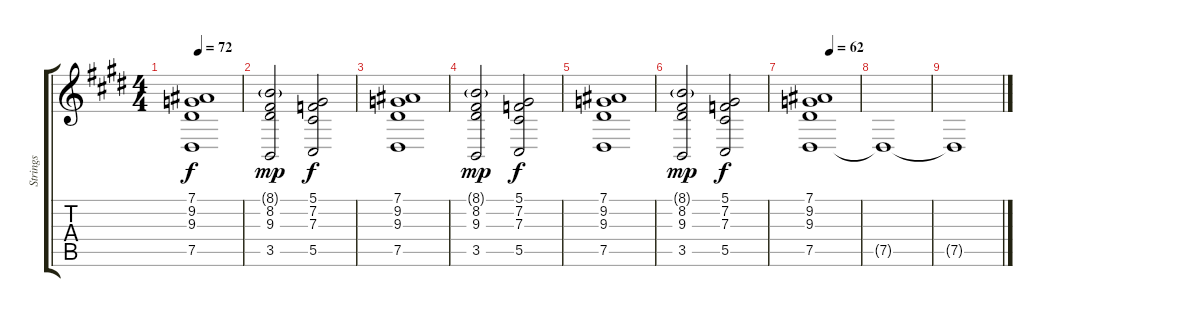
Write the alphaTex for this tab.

\track ("Strings" "Strings") {instrument stringensemble1}
\staff {score tabs}
\tuning (Eb4 Bb3 Gb3 Db3 Ab2 Eb2) {hide}
\ts (4 4)
\tempo 72
\clef g2
\ks e
(7.1 9.2 9.3 7.5).1{dy f} |
(8.1{g} 8.2 9.3 3.5).2{dy mp} (5.1 7.2 7.3 5.5).2{dy f} |
(7.1 9.2 9.3 7.5).1 |
(8.1{g} 8.2 9.3 3.5).2{dy mp} (5.1 7.2 7.3 5.5).2{dy f} |
(7.1 9.2 9.3 7.5).1 |
(8.1{g} 8.2 9.3 3.5).2{dy mp} (5.1 7.2 7.3 5.5).2{dy f} |
\tempo (62 0.3125)
(7.1 9.2 9.3 7.5).1{volume 6} |
7.5{t}.1 |
7.5{t}.1
